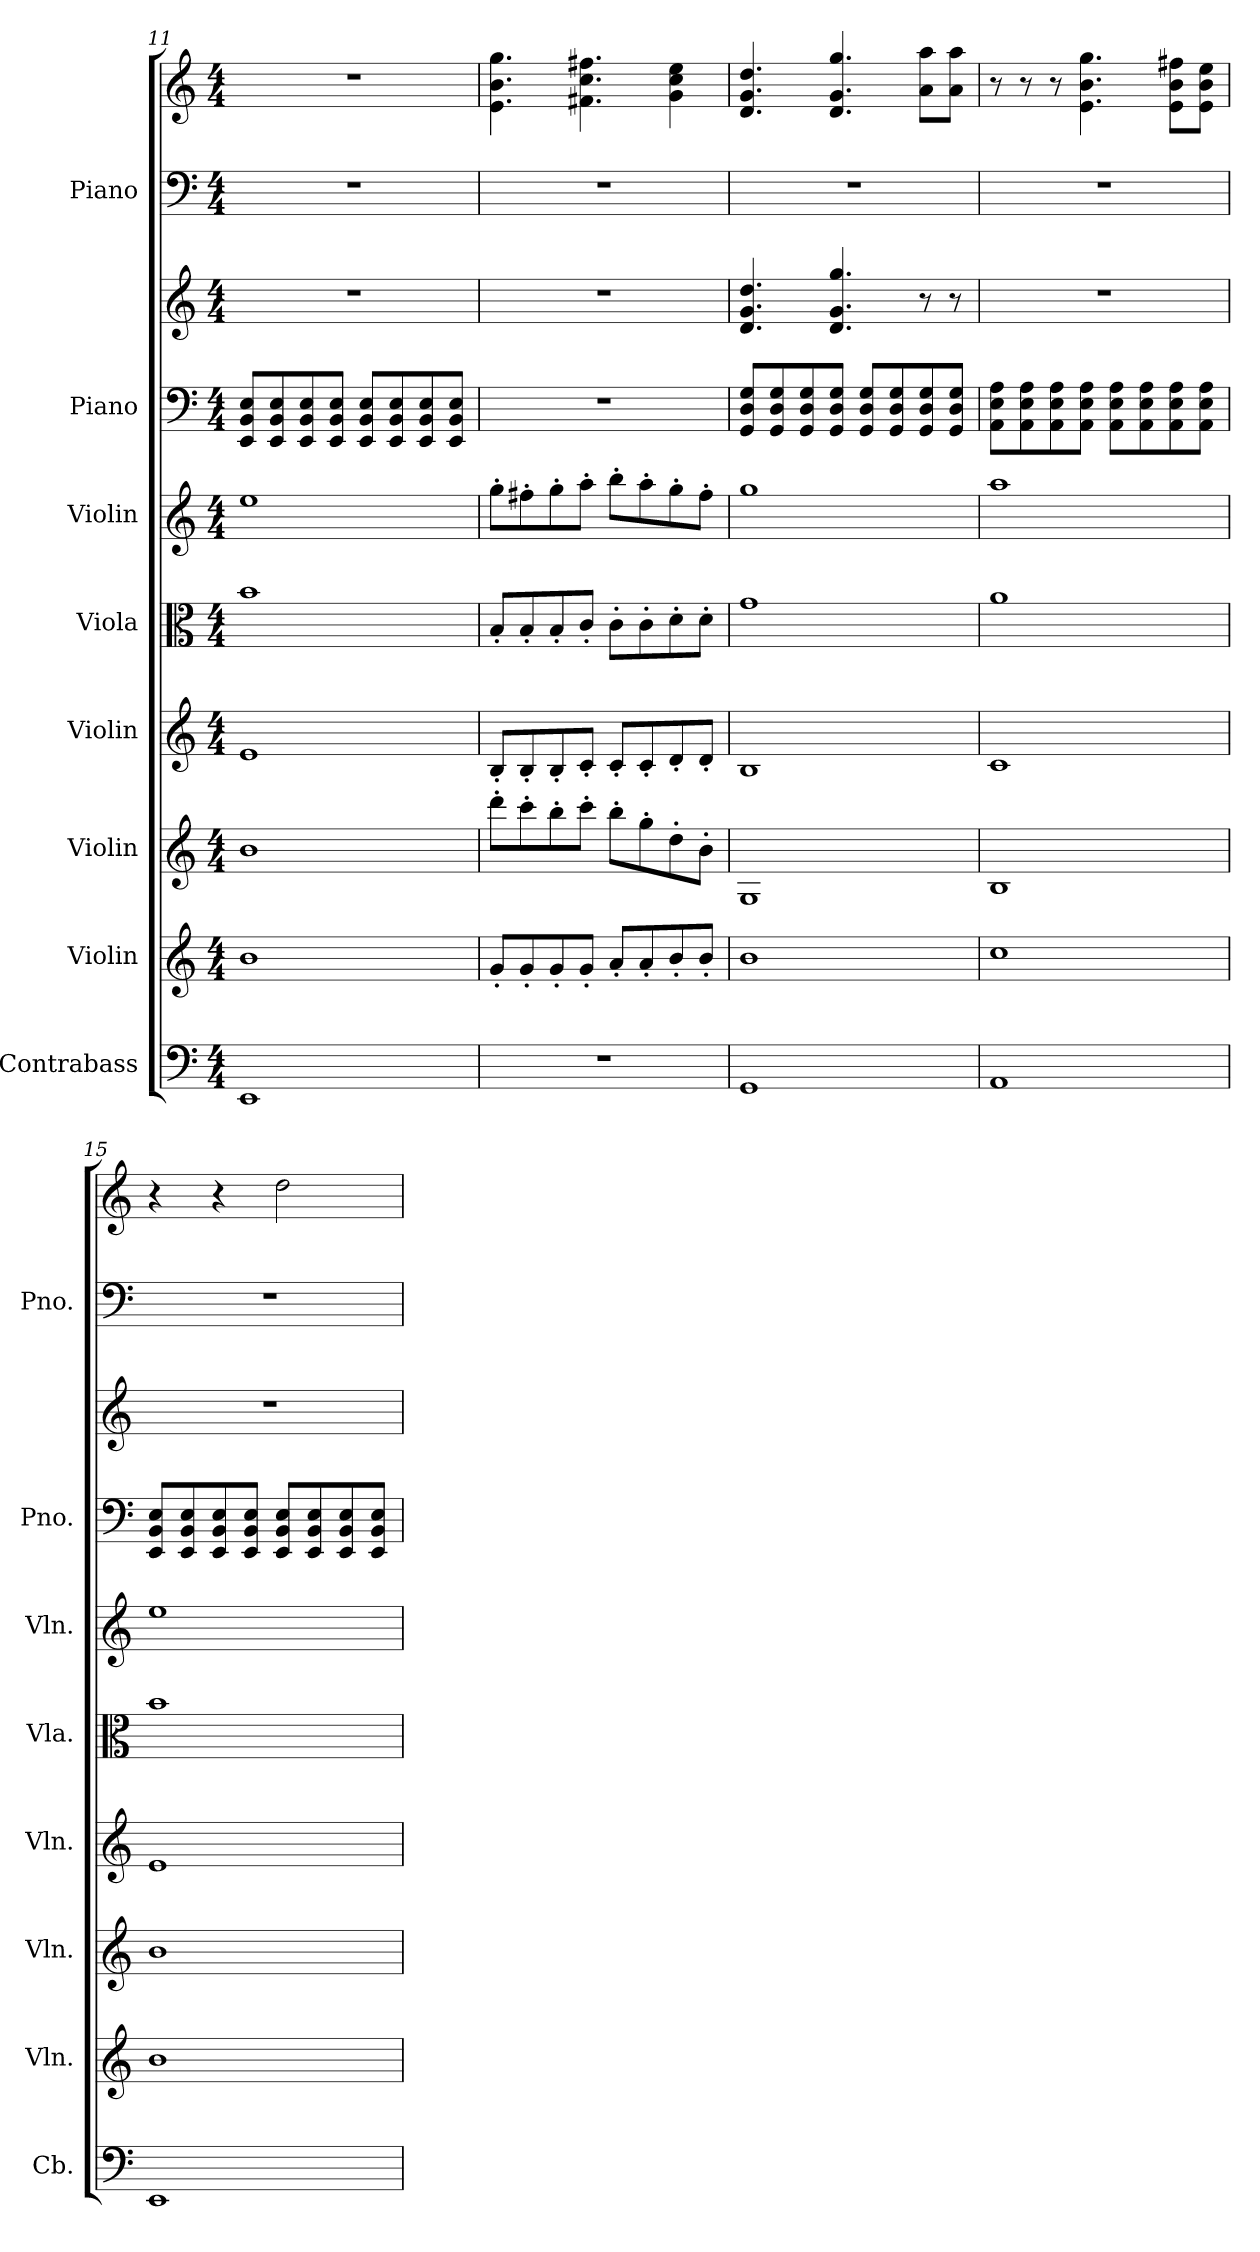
**kern	**kern	**kern	**kern	**kern	**kern	**kern	**kern	**kern	**kern
*part8	*part7	*part6	*part5	*part4	*part3	*part2	*part2	*part1	*part1
*staff10	*staff9	*staff8	*staff7	*staff6	*staff5	*staff4	*staff3	*staff2	*staff1
*I"Contrabass	*I"Violin	*I"Violin	*I"Violin	*I"Viola	*I"Violin	*I"Piano	*	*I"Piano	*
*I'Cb.	*I'Vln.	*I'Vln.	*I'Vln.	*I'Vla.	*I'Vln.	*I'Pno.	*	*I'Pno.	*
*clefF4	*clefG2	*clefG2	*clefG2	*clefC3	*clefG2	*clefF4	*clefG2	*clefF4	*clefG2
*ITrd7c12	*	*	*	*	*	*	*	*	*
*k[]	*k[]	*k[]	*k[]	*k[]	*k[]	*k[]	*k[]	*k[]	*k[]
*M4/4	*M4/4	*M4/4	*M4/4	*M4/4	*M4/4	*M4/4	*M4/4	*M4/4	*M4/4
=11	=11	=11	=11	=11	=11	=11	=11	=11	=11
1EEE	1b	1b	1e	1b	1ee	8EE/ 8BB/ 8E/L	1r	1r	1r
.	.	.	.	.	.	8EE/ 8BB/ 8E/	.	.	.
.	.	.	.	.	.	8EE/ 8BB/ 8E/	.	.	.
.	.	.	.	.	.	8EE/ 8BB/ 8E/J	.	.	.
.	.	.	.	.	.	8EE/ 8BB/ 8E/L	.	.	.
.	.	.	.	.	.	8EE/ 8BB/ 8E/	.	.	.
.	.	.	.	.	.	8EE/ 8BB/ 8E/	.	.	.
.	.	.	.	.	.	8EE/ 8BB/ 8E/J	.	.	.
=12	=12	=12	=12	=12	=12	=12	=12	=12	=12
1r	8g'/L	8ddd'\L	8B'/L	8B'/L	8gg'\L	1r	1r	1r	4.e\ 4.b\ 4.gg\
.	8g'/	8ccc'\	8B'/	8B'/	8ff#X'\	.	.	.	.
.	8g'/	8bb'\	8B'/	8B'/	8gg'\	.	.	.	.
.	8g'/J	8ccc'\J	8c'/J	8c'/J	8aa'\J	.	.	.	4.f#X\ 4.cc\ 4.ff#X\
.	8a'/L	8bb'\L	8c'/L	8c'\L	8bb'\L	.	.	.	.
.	8a'/	8gg'\	8c'/	8c'\	8aa'\	.	.	.	.
.	8b'/	8dd'\	8d'/	8d'\	8gg'\	.	.	.	4g\ 4cc\ 4ee\
.	8b'/J	8b'\J	8d'/J	8d'\J	8ff#'\J	.	.	.	.
=13	=13	=13	=13	=13	=13	=13	=13	=13	=13
1GGG	1b	1G	1B	1g	1gg	8GG/ 8D/ 8G/L	4.d/ 4.g/ 4.dd/	1r	4.d/ 4.g/ 4.dd/
.	.	.	.	.	.	8GG/ 8D/ 8G/	.	.	.
.	.	.	.	.	.	8GG/ 8D/ 8G/	.	.	.
.	.	.	.	.	.	8GG/ 8D/ 8G/J	4.d/ 4.g/ 4.gg/	.	4.d/ 4.g/ 4.gg/
.	.	.	.	.	.	8GG/ 8D/ 8G/L	.	.	.
.	.	.	.	.	.	8GG/ 8D/ 8G/	.	.	.
.	.	.	.	.	.	8GG/ 8D/ 8G/	8r	.	8a\ 8aa\L
.	.	.	.	.	.	8GG/ 8D/ 8G/J	8r	.	8a\ 8aa\J
!!LO:PB:g=z
=14	=14	=14	=14	=14	=14	=14	=14	=14	=14
1AAA	1cc	1B	1c	1a	1aa	8AA\ 8E\ 8A\L	1r	1r	8r
.	.	.	.	.	.	8AA\ 8E\ 8A\	.	.	8r
.	.	.	.	.	.	8AA\ 8E\ 8A\	.	.	8r
.	.	.	.	.	.	8AA\ 8E\ 8A\J	.	.	4.e\ 4.b\ 4.gg\
.	.	.	.	.	.	8AA\ 8E\ 8A\L	.	.	.
.	.	.	.	.	.	8AA\ 8E\ 8A\	.	.	.
.	.	.	.	.	.	8AA\ 8E\ 8A\	.	.	8e\ 8b\ 8ff#X\L
.	.	.	.	.	.	8AA\ 8E\ 8A\J	.	.	8e\ 8b\ 8ee\J
=15	=15	=15	=15	=15	=15	=15	=15	=15	=15
1EEE	1b	1b	1e	1b	1ee	8EE/ 8BB/ 8E/L	1r	1r	4r
.	.	.	.	.	.	8EE/ 8BB/ 8E/	.	.	.
.	.	.	.	.	.	8EE/ 8BB/ 8E/	.	.	4r
.	.	.	.	.	.	8EE/ 8BB/ 8E/J	.	.	.
.	.	.	.	.	.	8EE/ 8BB/ 8E/L	.	.	2dd\
.	.	.	.	.	.	8EE/ 8BB/ 8E/	.	.	.
.	.	.	.	.	.	8EE/ 8BB/ 8E/	.	.	.
.	.	.	.	.	.	8EE/ 8BB/ 8E/J	.	.	.
=	=	=	=	=	=	=	=	=	=
*-	*-	*-	*-	*-	*-	*-	*-	*-	*-
